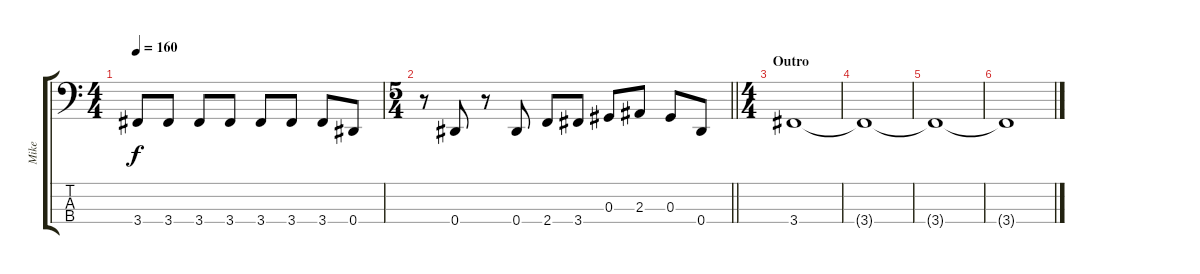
\track ("Mike" "Mike") {instrument electricbassfinger}
\staff {score tabs}
\tuning (Gb2 Db2 Ab1 Eb1) {hide}
\ts (4 4)
\tempo 160
\clef f4
\ks c
3.4.8{dy f} 3.4.8 3.4.8 3.4.8 3.4.8 3.4.8 3.4.8 0.4.8 |
\ts (5 4)
\barLineRight lightlight
r.8 0.4.8 r.8 0.4.8 2.4.8 3.4.8 0.3.8 2.3.8 0.3.8 0.4.8 |
\ts (4 4)
\section ("" "Outro")
3.4.1 |
3.4{t}.1 |
3.4{t}.1 |
3.4{t}.1
